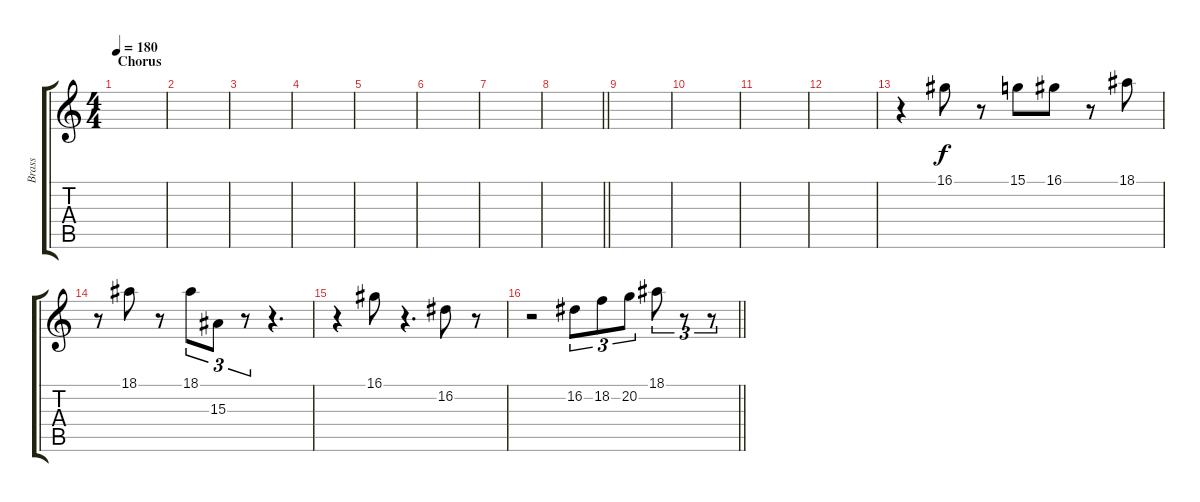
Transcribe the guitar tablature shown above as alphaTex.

\track ("Brass" "Brass") {instrument brasssection}
\staff {score tabs}
\tuning (E4 B3 G3 D3 A2 E2) {hide}
\ts (4 4)
\section ("" "Chorus")
\tempo 180
\clef g2
\ks c
|
|
|
|
|
|
|
\barLineRight lightlight
|
|
|
|
|
r.4 16.1.8 r.8 15.1.8 16.1.8 r.8 18.1.8 |
r.8 18.1.8 r.8 18.1.8{tu (3 2)} 15.3.8{tu (3 2)} r.8{tu (3 2)} r.4{d} |
r.4 16.1.8 r.4{d} 16.2.8 r.8 |
\barLineRight lightlight
r.2{volume 10} 16.2.8{tu (3 2)} 18.2.8{tu (3 2)} 20.2.8{tu (3 2)} 18.1.8{tu (3 2)} r.8{tu (3 2)} r.8{tu (3 2)}
